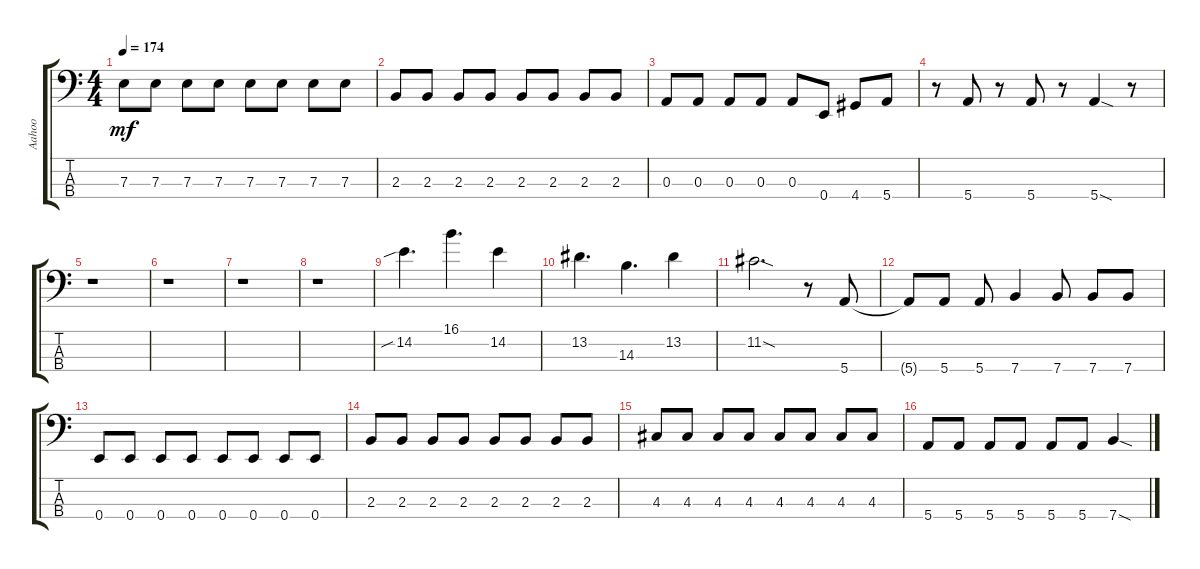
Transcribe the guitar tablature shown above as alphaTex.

\track ("Aahoo" "Aahoo") {instrument electricbassfinger}
\staff {score tabs}
\tuning (G2 D2 A1 E1) {hide}
\ts (4 4)
\tempo 174
\clef f4
\ks c
7.3.8{dy mf} 7.3.8 7.3.8 7.3.8 7.3.8 7.3.8 7.3.8 7.3.8 |
2.3.8 2.3.8 2.3.8 2.3.8 2.3.8 2.3.8 2.3.8 2.3.8 |
0.3.8 0.3.8 0.3.8 0.3.8 0.3.8 0.4.8 4.4.8 5.4.8 |
r.8 5.4.8 r.8 5.4.8 r.8 5.4{sod}.4 r.8 |
r.1 |
r.1 |
r.1 |
r.1 |
14.2{sib}.4{d} 16.1.4{d} 14.2.4 |
13.2.4{d} 14.3.4{d} 13.2.4 |
11.2{sod}.2{d} r.8 5.4.8 |
5.4{t}.8 5.4.8 5.4.8 7.4.4 7.4.8 7.4.8 7.4.8 |
0.4.8 0.4.8 0.4.8 0.4.8 0.4.8 0.4.8 0.4.8 0.4.8 |
2.3.8 2.3.8 2.3.8 2.3.8 2.3.8 2.3.8 2.3.8 2.3.8 |
4.3.8 4.3.8 4.3.8 4.3.8 4.3.8 4.3.8 4.3.8 4.3.8 |
5.4.8 5.4.8 5.4.8 5.4.8 5.4.8 5.4.8 7.4{sod}.4
